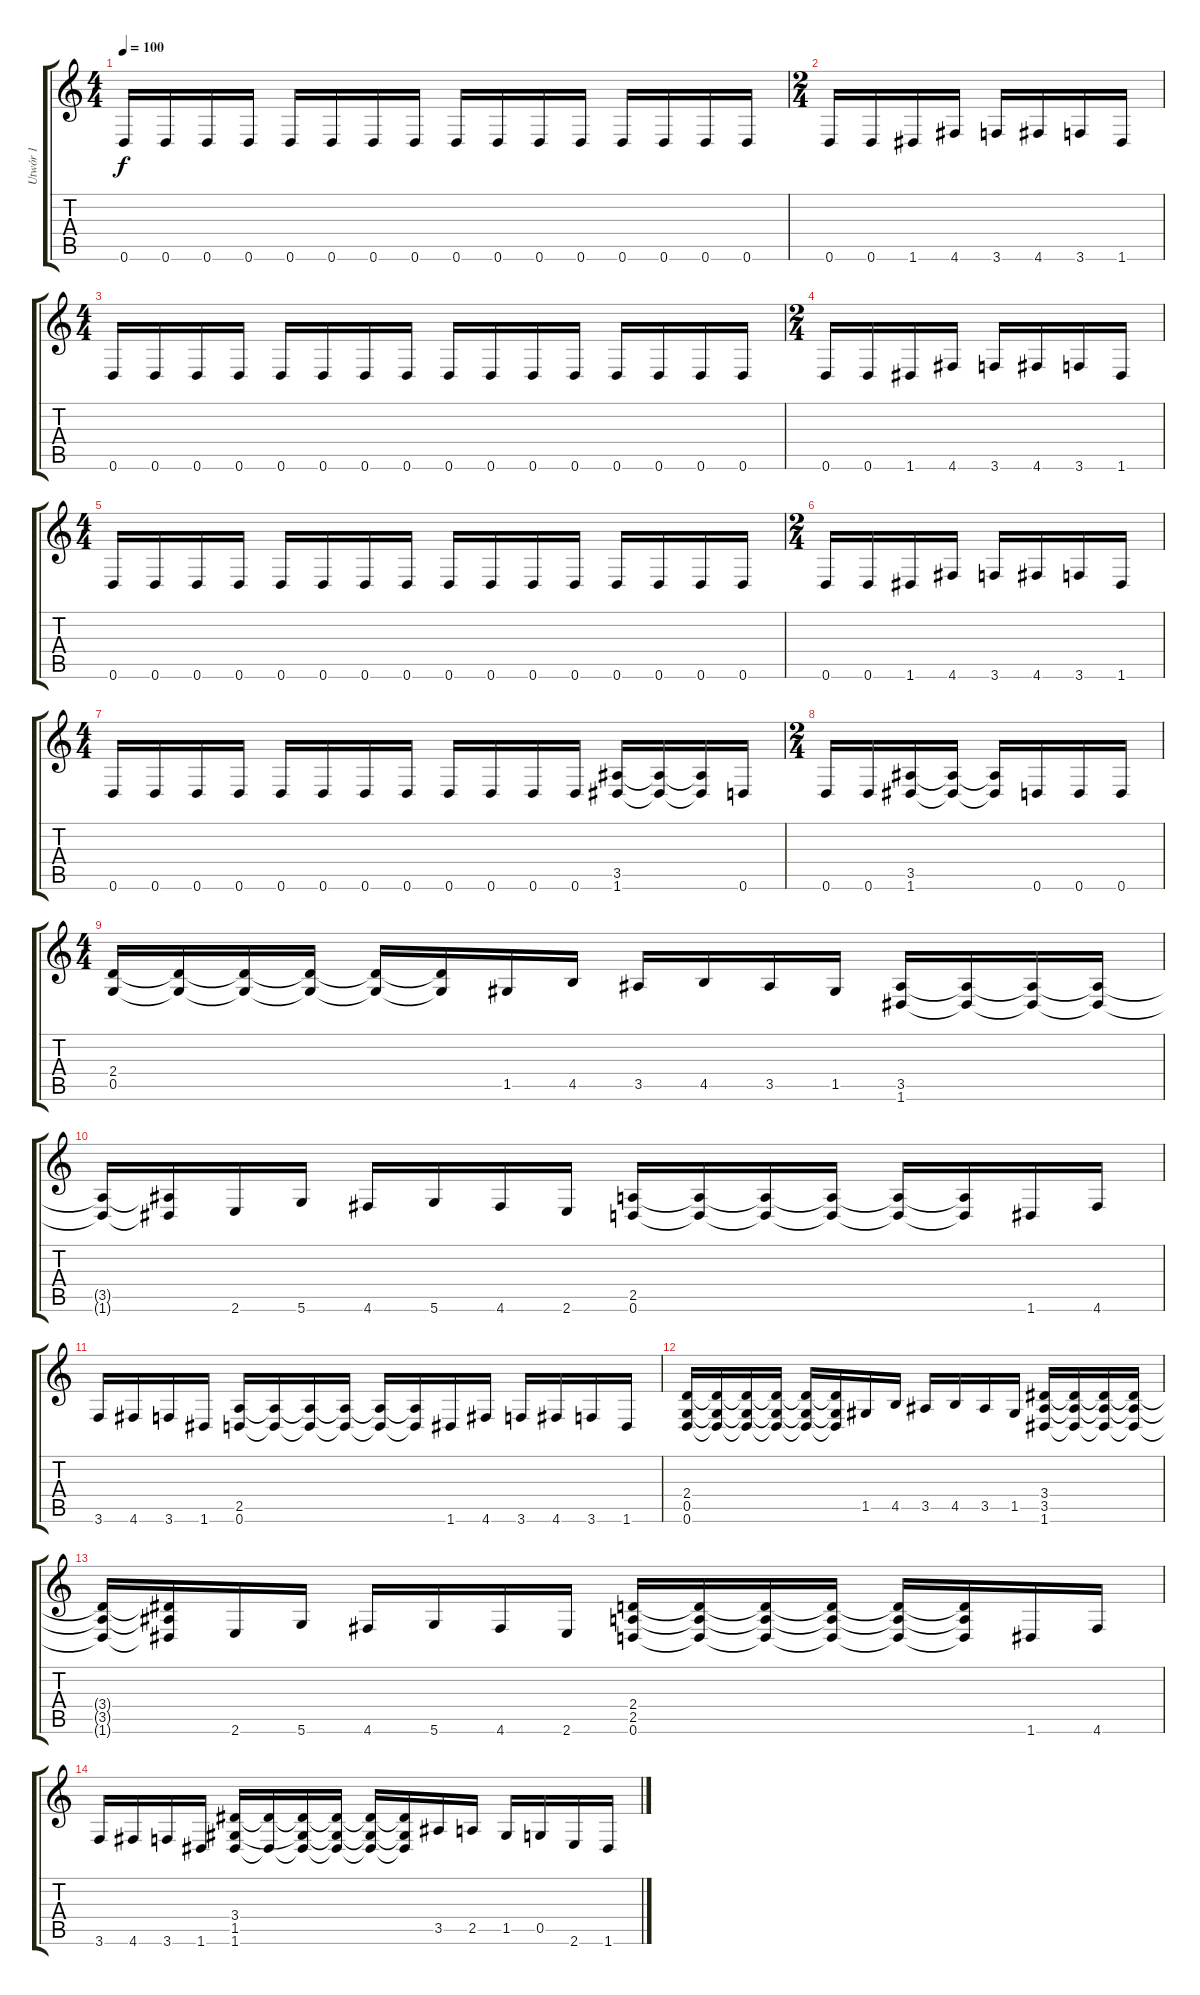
\track ("Utwór 1" "Utwór 1") {instrument distortionguitar}
\staff {score tabs}
\tuning (D4 A3 F3 C3 G2 D2) {hide}
\ts (4 4)
\tempo 100
\clef g2
\ks c
0.6.16{dy f instrument distortionguitar} 0.6.16 0.6.16 0.6.16 0.6.16 0.6.16 0.6.16 0.6.16 0.6.16 0.6.16 0.6.16 0.6.16 0.6.16 0.6.16 0.6.16 0.6.16 |
\ts (2 4)
0.6.16 0.6.16 1.6.16 4.6.16 3.6.16 4.6.16 3.6.16 1.6.16 |
\ts (4 4)
0.6.16 0.6.16 0.6.16 0.6.16 0.6.16 0.6.16 0.6.16 0.6.16 0.6.16 0.6.16 0.6.16 0.6.16 0.6.16 0.6.16 0.6.16 0.6.16 |
\ts (2 4)
0.6.16 0.6.16 1.6.16 4.6.16 3.6.16 4.6.16 3.6.16 1.6.16 |
\ts (4 4)
0.6.16 0.6.16 0.6.16 0.6.16 0.6.16 0.6.16 0.6.16 0.6.16 0.6.16 0.6.16 0.6.16 0.6.16 0.6.16 0.6.16 0.6.16 0.6.16 |
\ts (2 4)
0.6.16 0.6.16 1.6.16 4.6.16 3.6.16 4.6.16 3.6.16 1.6.16 |
\ts (4 4)
0.6.16 0.6.16 0.6.16 0.6.16 0.6.16 0.6.16 0.6.16 0.6.16 0.6.16 0.6.16 0.6.16 0.6.16 (3.5 1.6).16 (3.5{t} 1.6{t}).16 (3.5{t} 1.6{t}).16 0.6.16 |
\ts (2 4)
0.6.16 0.6.16 (3.5 1.6).16 (3.5{t} 1.6{t}).16 (3.5{t} 1.6{t}).16 0.6.16 0.6.16 0.6.16 |
\ts (4 4)
(2.4 0.5).16 (2.4{t} 0.5{t}).16 (2.4{t} 0.5{t}).16 (2.4{t} 0.5{t}).16 (2.4{t} 0.5{t}).16 (2.4{t} 0.5{t}).16 1.5.16 4.5.16 3.5.16 4.5.16 3.5.16 1.5.16 (3.5 1.6).16 (3.5{t} 1.6{t}).16 (3.5{t} 1.6{t}).16 (3.5{t} 1.6{t}).16 |
(3.5{t} 1.6{t}).16 (3.5{t} 1.6{t}).16 2.6.16 5.6.16 4.6.16 5.6.16 4.6.16 2.6.16 (2.5 0.6).16 (2.5{t} 0.6{t}).16 (2.5{t} 0.6{t}).16 (2.5{t} 0.6{t}).16 (2.5{t} 0.6{t}).16 (2.5{t} 0.6{t}).16 1.6.16 4.6.16 |
3.6.16 4.6.16 3.6.16 1.6.16 (2.5 0.6).16 (2.5{t} 0.6{t}).16 (2.5{t} 0.6{t}).16 (2.5{t} 0.6{t}).16 (2.5{t} 0.6{t}).16 (2.5{t} 0.6{t}).16 1.6.16 4.6.16 3.6.16 4.6.16 3.6.16 1.6.16 |
(2.4 0.5 0.6).16 (2.4{t} 0.5{t} 0.6{t}).16 (2.4{t} 0.5{t} 0.6{t}).16 (2.4{t} 0.5{t} 0.6{t}).16 (2.4{t} 0.5{t} 0.6{t}).16 (2.4{t} 0.5{t} 0.6{t}).16 1.5.16 4.5.16 3.5.16 4.5.16 3.5.16 1.5.16 (3.4 3.5 1.6).16 (3.4{t} 3.5{t} 1.6{t}).16 (3.4{t} 3.5{t} 1.6{t}).16 (3.4{t} 3.5{t} 1.6{t}).16 |
(3.4{t} 3.5{t} 1.6{t}).16 (3.4{t} 3.5{t} 1.6{t}).16 2.6.16 5.6.16 4.6.16 5.6.16 4.6.16 2.6.16 (2.4 2.5 0.6).16 (2.4{t} 2.5{t} 0.6{t}).16 (2.4{t} 2.5{t} 0.6{t}).16 (2.4{t} 2.5{t} 0.6{t}).16 (2.4{t} 2.5{t} 0.6{t}).16 (2.4{t} 2.5{t} 0.6{t}).16 1.6.16 4.6.16 |
3.6.16 4.6.16 3.6.16 1.6.16 (3.4 1.5 1.6).16 (3.4{t} 1.6{t}).16 (3.4{t} 1.5{t} 1.6{t}).16 (3.4{t} 1.5{t} 1.6{t}).16 (3.4{t} 1.5{t} 1.6{t}).16 (3.4{t} 1.5{t} 1.6{t}).16 3.5.16 2.5.16 1.5.16 0.5.16 2.6.16 1.6.16
